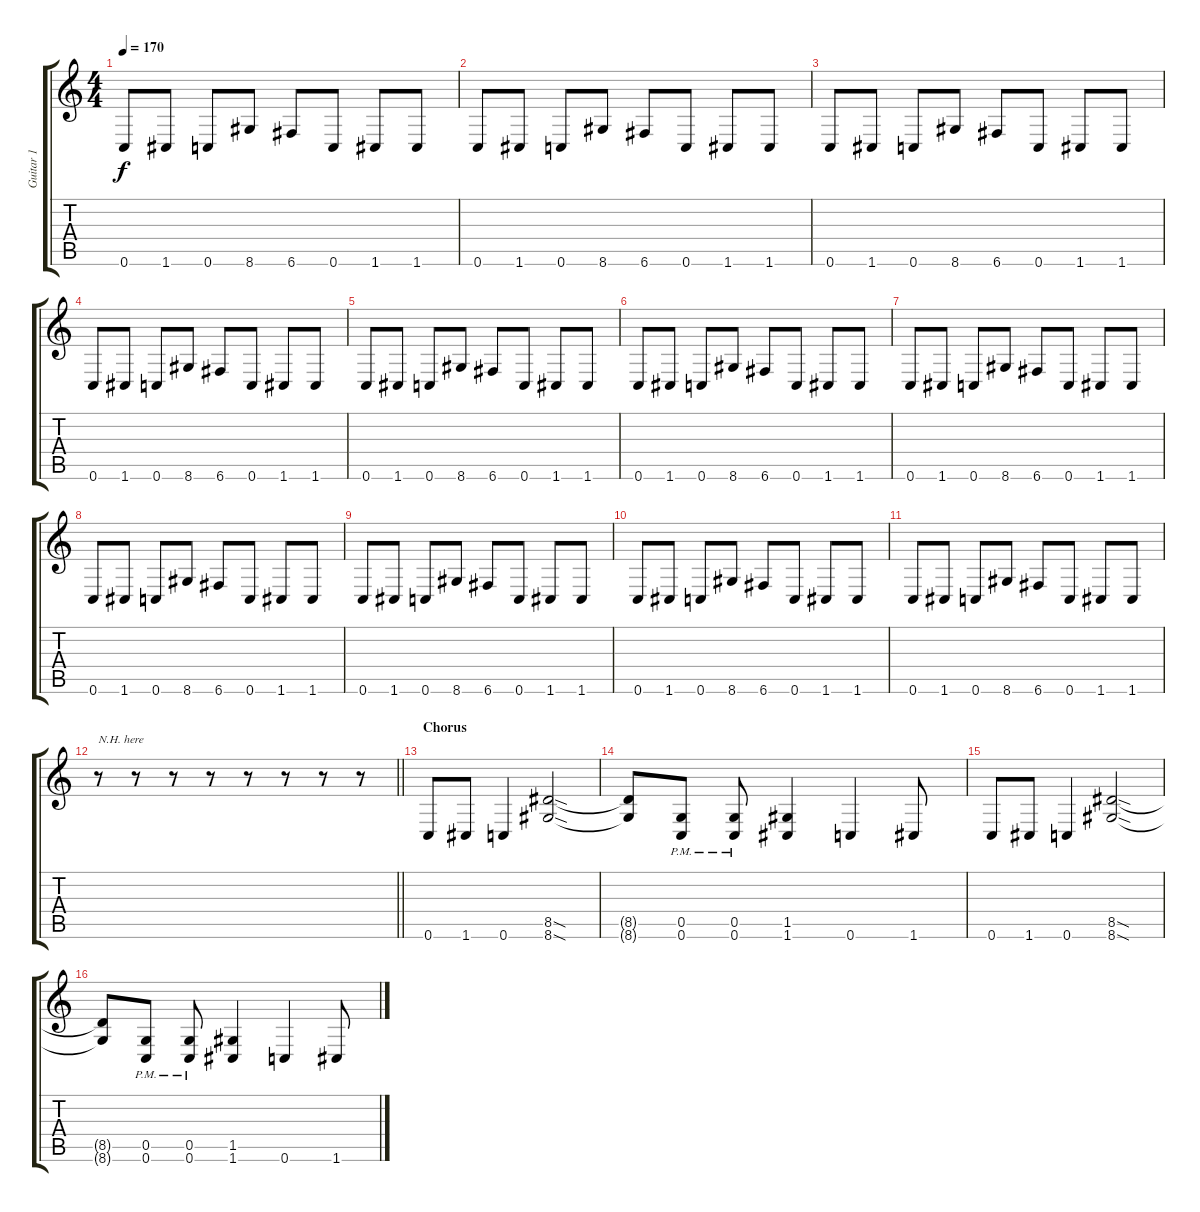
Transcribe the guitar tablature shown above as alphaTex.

\track ("Guitar 1" "Guitar 1") {instrument distortionguitar}
\staff {score tabs}
\tuning (D4 A3 F3 C3 G2 C2) {hide}
\ts (4 4)
\tempo 170
\clef g2
\ks c
0.6.8{dy f} 1.6.8 0.6.8 8.6.8 6.6.8 0.6.8 1.6.8 1.6.8 |
0.6.8 1.6.8 0.6.8 8.6.8 6.6.8 0.6.8 1.6.8 1.6.8 |
0.6.8 1.6.8 0.6.8 8.6.8 6.6.8 0.6.8 1.6.8 1.6.8 |
0.6.8 1.6.8 0.6.8 8.6.8 6.6.8 0.6.8 1.6.8 1.6.8 |
0.6.8 1.6.8 0.6.8 8.6.8 6.6.8 0.6.8 1.6.8 1.6.8 |
0.6.8 1.6.8 0.6.8 8.6.8 6.6.8 0.6.8 1.6.8 1.6.8 |
0.6.8 1.6.8 0.6.8 8.6.8 6.6.8 0.6.8 1.6.8 1.6.8 |
0.6.8 1.6.8 0.6.8 8.6.8 6.6.8 0.6.8 1.6.8 1.6.8 |
0.6.8 1.6.8 0.6.8 8.6.8 6.6.8 0.6.8 1.6.8 1.6.8 |
0.6.8 1.6.8 0.6.8 8.6.8 6.6.8 0.6.8 1.6.8 1.6.8 |
0.6.8 1.6.8 0.6.8 8.6.8 6.6.8 0.6.8 1.6.8 1.6.8 |
\barLineRight lightlight
r.8{txt "N.H. here"} r.8 r.8 r.8 r.8 r.8 r.8 r.8 |
\section ("" "Chorus")
0.6.8 1.6.8 0.6.4 (8.5{sod} 8.6{sod}).2 |
(8.5{t} 8.6{t}).8 (0.5{pm} 0.6{pm}).8 (0.5{pm} 0.6{pm}).8 (1.5 1.6).4 0.6.4 1.6.8 |
0.6.8 1.6.8 0.6.4 (8.5{sod} 8.6{sod}).2 |
(8.5{t} 8.6{t}).8 (0.5{pm} 0.6{pm}).8 (0.5{pm} 0.6{pm}).8 (1.5 1.6).4 0.6.4 1.6.8
